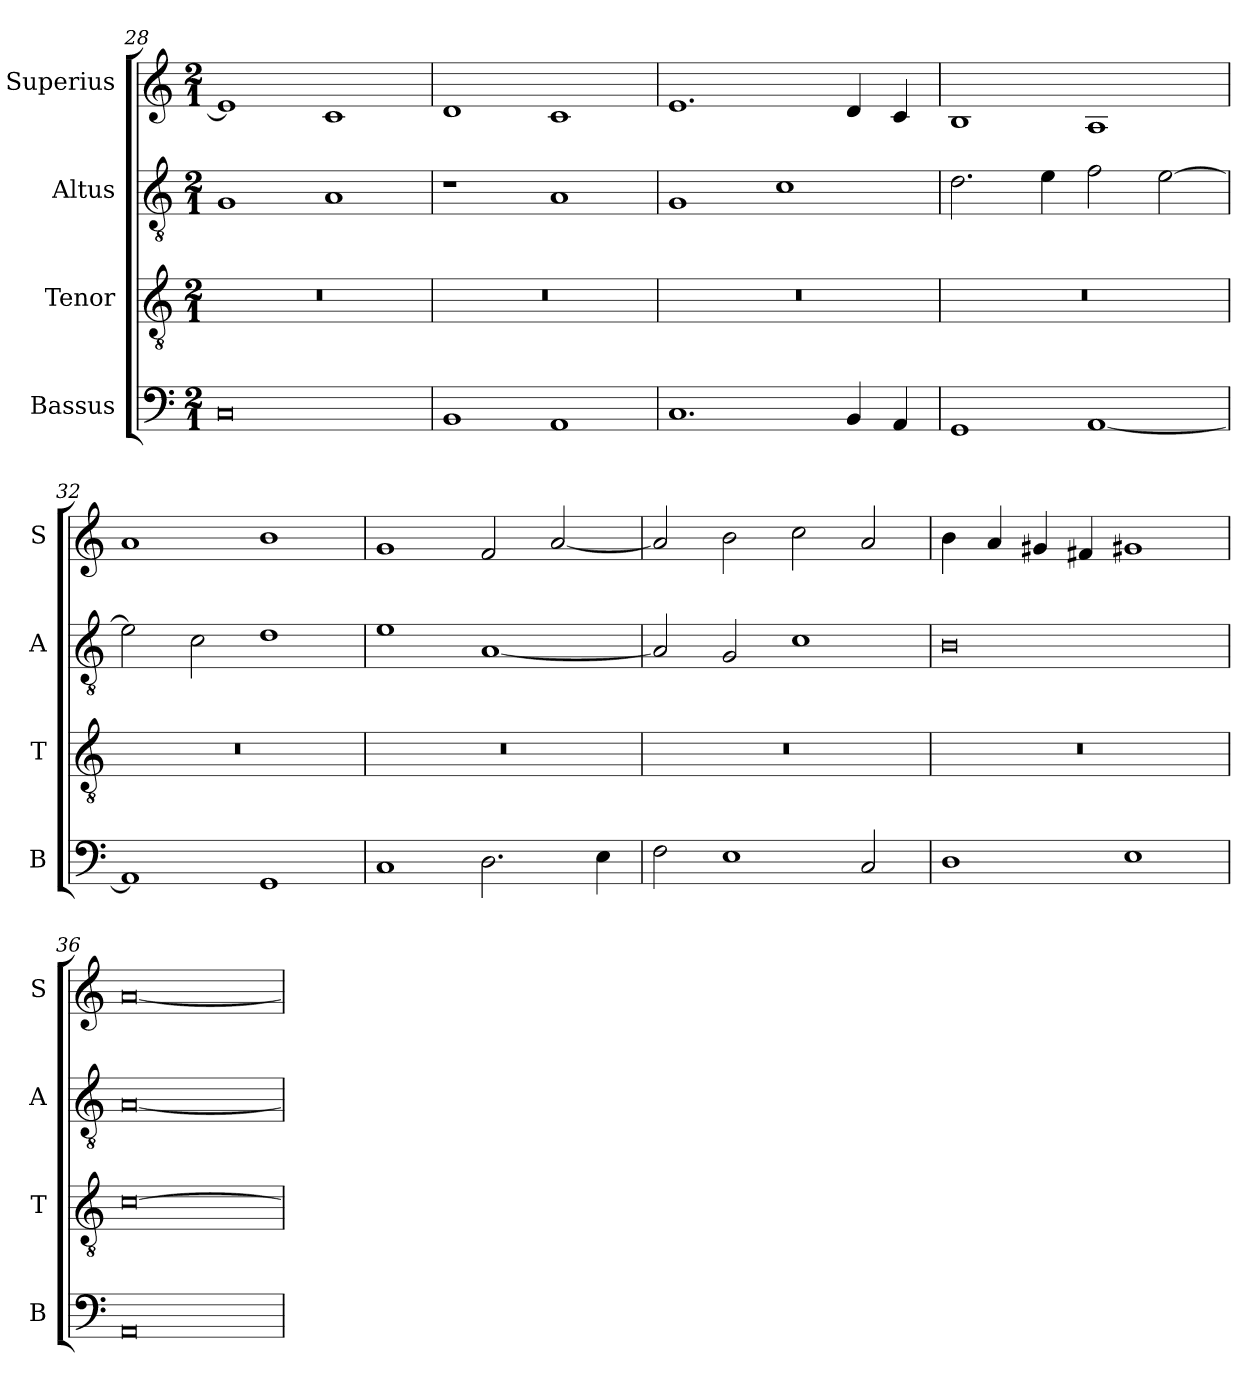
**kern	**kern	**kern	**kern
*part4	*part3	*part2	*part1
*staff4	*staff3	*staff2	*staff1
*I"Bassus	*I"Tenor	*I"Altus	*I"Superius
*I'B	*I'T	*I'A	*I'S
*clefF4	*clefGv2	*clefGv2	*clefG2
*k[]	*k[]	*k[]	*k[]
*M2/1	*M2/1	*M2/1	*M2/1
=28	=28	=28	=28
0C	0r	1G	1e]
.	.	1A	1c
=29	=29	=29	=29
1BB	0r	1r	1d
1AA	.	1A	1c
=30	=30	=30	=30
1.C	0r	1G	1.e
.	.	1c	.
4BB/	.	.	4d/
4AA/	.	.	4c/
=31	=31	=31	=31
1GG	0r	2.d\	1B
.	.	4e\	.
[1AA	.	2f\	1A
.	.	[2e\	.
=32	=32	=32	=32
1AA]	0r	2e\]	1a
.	.	2c\	.
1GG	.	1d	1b
=33	=33	=33	=33
1C	0r	1e	1g
2.D\	.	[1A	2f/
.	.	.	[2a/
4E\	.	.	.
=34	=34	=34	=34
2F\	0r	2A/]	2a/]
1E	.	2G/	2b\
.	.	1c	2cc\
2C/	.	.	2a/
=35	=35	=35	=35
1D	0r	0B	4b\
.	.	.	4a/
.	.	.	4g#X/
.	.	.	4f#X/
1E	.	.	1g#X
=36	=36	=36	=36
0AA	[0c	[0A	[0a
=	=	=	=
*-	*-	*-	*-
